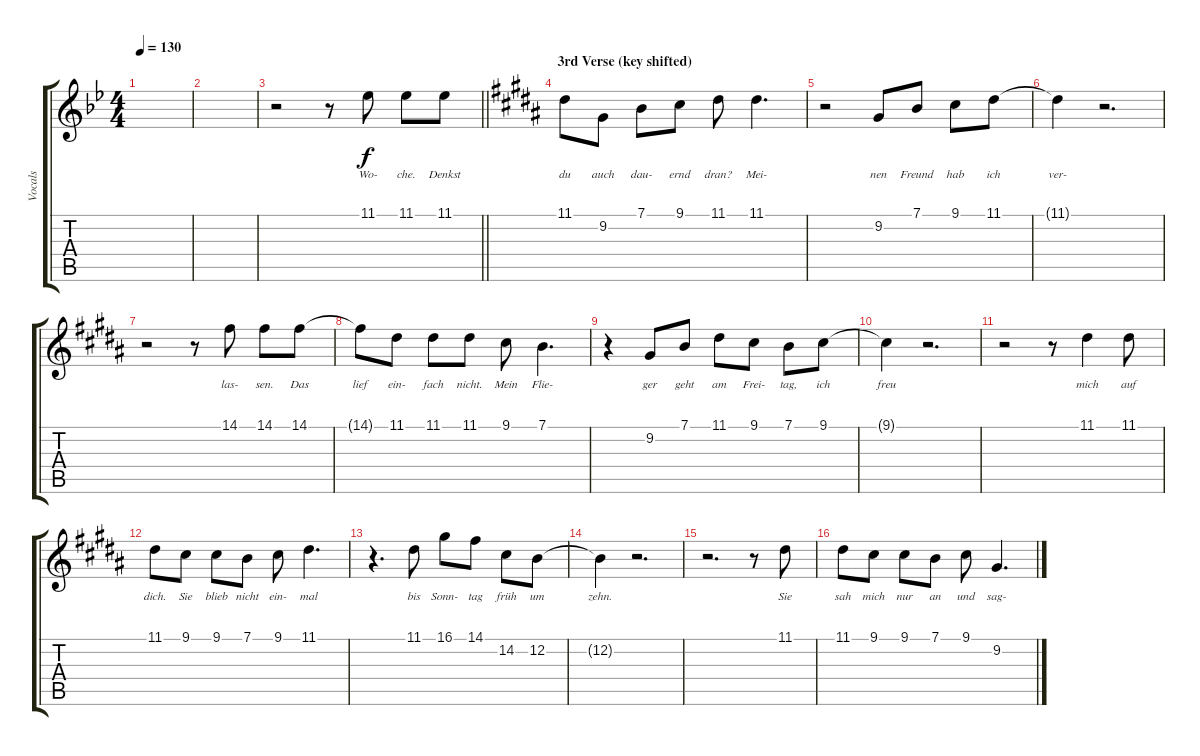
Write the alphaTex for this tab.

\track ("Vocals" "Vocals") {instrument vibraphone}
\staff {score tabs}
\tuning (E4 B3 G3 D3 A2 E2) {hide}
\ts (4 4)
\tempo 130
\clef g2
\ks bb
|
|
\barLineRight lightlight
r.2 r.8 11.1.8{lyrics (0 "Wo-") lyrics (1 "") lyrics (2 "") lyrics (3 "") lyrics (4 "")} 11.1.8{lyrics (0 "che.") lyrics (1 "") lyrics (2 "") lyrics (3 "") lyrics (4 "")} 11.1.8{lyrics (0 "Denkst") lyrics (1 "") lyrics (2 "") lyrics (3 "") lyrics (4 "")} |
\section ("" "3rd Verse (key shifted)")
\ks b
11.1.8{lyrics (0 "du") lyrics (1 "") lyrics (2 "") lyrics (3 "") lyrics (4 "")} 9.2.8{lyrics (0 "auch") lyrics (1 "") lyrics (2 "") lyrics (3 "") lyrics (4 "")} 7.1.8{lyrics (0 "dau-") lyrics (1 "") lyrics (2 "") lyrics (3 "") lyrics (4 "")} 9.1.8{lyrics (0 "ernd") lyrics (1 "") lyrics (2 "") lyrics (3 "") lyrics (4 "")} 11.1.8{lyrics (0 "dran?") lyrics (1 "") lyrics (2 "") lyrics (3 "") lyrics (4 "")} 11.1.4{d lyrics (0 "Mei-") lyrics (1 "") lyrics (2 "") lyrics (3 "") lyrics (4 "")} |
r.2 9.2.8{lyrics (0 "nen") lyrics (1 "") lyrics (2 "") lyrics (3 "") lyrics (4 "")} 7.1.8{lyrics (0 "Freund") lyrics (1 "") lyrics (2 "") lyrics (3 "") lyrics (4 "")} 9.1.8{lyrics (0 "hab") lyrics (1 "") lyrics (2 "") lyrics (3 "") lyrics (4 "")} 11.1.8{lyrics (0 "ich") lyrics (1 "") lyrics (2 "") lyrics (3 "") lyrics (4 "")} |
11.1{t}.4{lyrics (0 "ver-") lyrics (1 "") lyrics (2 "") lyrics (3 "") lyrics (4 "")} r.2{d} |
r.2 r.8 14.1.8{lyrics (0 "las-") lyrics (1 "") lyrics (2 "") lyrics (3 "") lyrics (4 "")} 14.1.8{lyrics (0 "sen.") lyrics (1 "") lyrics (2 "") lyrics (3 "") lyrics (4 "")} 14.1.8{lyrics (0 "Das") lyrics (1 "") lyrics (2 "") lyrics (3 "") lyrics (4 "")} |
14.1{t}.8{lyrics (0 "lief") lyrics (1 "") lyrics (2 "") lyrics (3 "") lyrics (4 "")} 11.1.8{lyrics (0 "ein-") lyrics (1 "") lyrics (2 "") lyrics (3 "") lyrics (4 "")} 11.1.8{lyrics (0 "fach") lyrics (1 "") lyrics (2 "") lyrics (3 "") lyrics (4 "")} 11.1.8{lyrics (0 "nicht.") lyrics (1 "") lyrics (2 "") lyrics (3 "") lyrics (4 "")} 9.1.8{lyrics (0 "Mein") lyrics (1 "") lyrics (2 "") lyrics (3 "") lyrics (4 "")} 7.1.4{d lyrics (0 "Flie-") lyrics (1 "") lyrics (2 "") lyrics (3 "") lyrics (4 "")} |
r.4 9.2.8{lyrics (0 "ger") lyrics (1 "") lyrics (2 "") lyrics (3 "") lyrics (4 "")} 7.1.8{lyrics (0 "geht") lyrics (1 "") lyrics (2 "") lyrics (3 "") lyrics (4 "")} 11.1.8{lyrics (0 "am") lyrics (1 "") lyrics (2 "") lyrics (3 "") lyrics (4 "")} 9.1.8{lyrics (0 "Frei-") lyrics (1 "") lyrics (2 "") lyrics (3 "") lyrics (4 "")} 7.1.8{lyrics (0 "tag,") lyrics (1 "") lyrics (2 "") lyrics (3 "") lyrics (4 "")} 9.1.8{lyrics (0 "ich") lyrics (1 "") lyrics (2 "") lyrics (3 "") lyrics (4 "")} |
9.1{t}.4{lyrics (0 "freu") lyrics (1 "") lyrics (2 "") lyrics (3 "") lyrics (4 "")} r.2{d} |
r.2 r.8 11.1.4{lyrics (0 "mich") lyrics (1 "") lyrics (2 "") lyrics (3 "") lyrics (4 "")} 11.1.8{lyrics (0 "auf") lyrics (1 "") lyrics (2 "") lyrics (3 "") lyrics (4 "")} |
11.1.8{lyrics (0 "dich.") lyrics (1 "") lyrics (2 "") lyrics (3 "") lyrics (4 "")} 9.1.8{lyrics (0 "Sie") lyrics (1 "") lyrics (2 "") lyrics (3 "") lyrics (4 "")} 9.1.8{lyrics (0 "blieb") lyrics (1 "") lyrics (2 "") lyrics (3 "") lyrics (4 "")} 7.1.8{lyrics (0 "nicht") lyrics (1 "") lyrics (2 "") lyrics (3 "") lyrics (4 "")} 9.1.8{lyrics (0 "ein-") lyrics (1 "") lyrics (2 "") lyrics (3 "") lyrics (4 "")} 11.1.4{d lyrics (0 "mal") lyrics (1 "") lyrics (2 "") lyrics (3 "") lyrics (4 "")} |
r.4{d} 11.1.8{lyrics (0 "bis") lyrics (1 "") lyrics (2 "") lyrics (3 "") lyrics (4 "")} 16.1.8{lyrics (0 "Sonn-") lyrics (1 "") lyrics (2 "") lyrics (3 "") lyrics (4 "")} 14.1.8{lyrics (0 "tag") lyrics (1 "") lyrics (2 "") lyrics (3 "") lyrics (4 "")} 14.2.8{lyrics (0 "früh") lyrics (1 "") lyrics (2 "") lyrics (3 "") lyrics (4 "")} 12.2.8{lyrics (0 "um") lyrics (1 "") lyrics (2 "") lyrics (3 "") lyrics (4 "")} |
12.2{t}.4{lyrics (0 "zehn.") lyrics (1 "") lyrics (2 "") lyrics (3 "") lyrics (4 "")} r.2{d} |
r.2{d} r.8 11.1.8{lyrics (0 "Sie") lyrics (1 "") lyrics (2 "") lyrics (3 "") lyrics (4 "")} |
11.1.8{lyrics (0 "sah") lyrics (1 "") lyrics (2 "") lyrics (3 "") lyrics (4 "")} 9.1.8{lyrics (0 "mich") lyrics (1 "") lyrics (2 "") lyrics (3 "") lyrics (4 "")} 9.1.8{lyrics (0 "nur") lyrics (1 "") lyrics (2 "") lyrics (3 "") lyrics (4 "")} 7.1.8{lyrics (0 "an") lyrics (1 "") lyrics (2 "") lyrics (3 "") lyrics (4 "")} 9.1.8{lyrics (0 "und") lyrics (1 "") lyrics (2 "") lyrics (3 "") lyrics (4 "")} 9.2.4{d lyrics (0 "sag-") lyrics (1 "") lyrics (2 "") lyrics (3 "") lyrics (4 "")}
